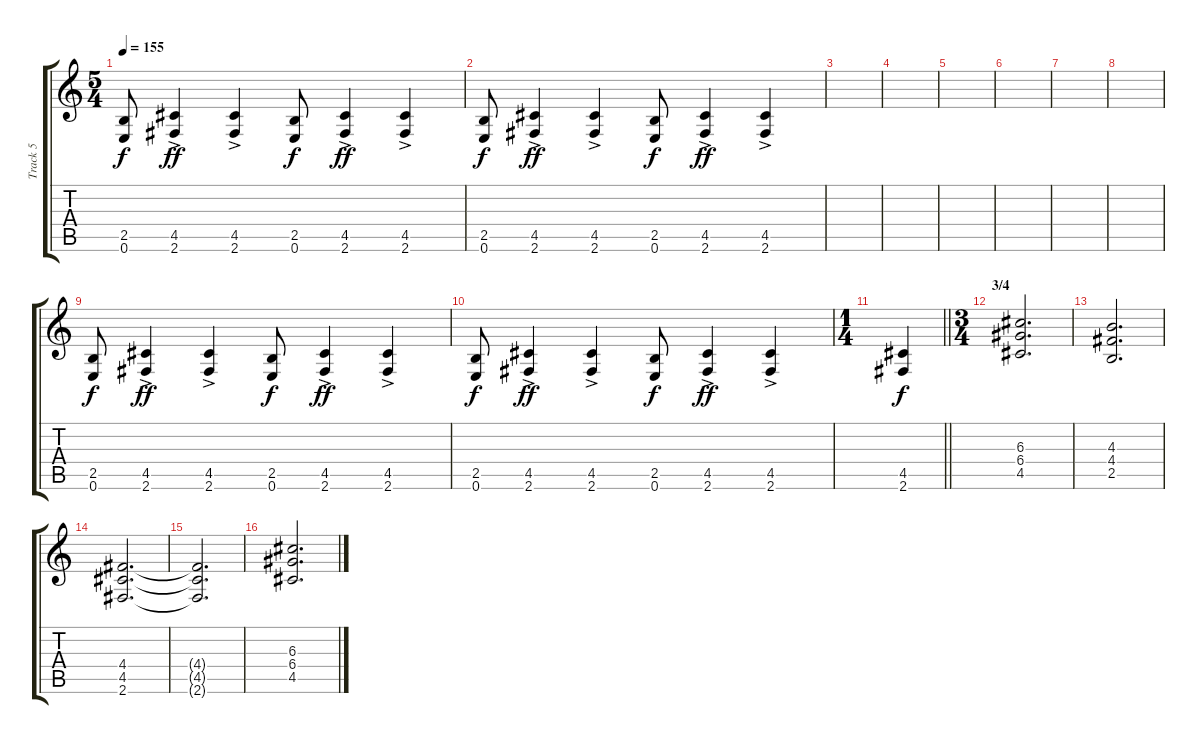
\track ("Track 5" "Track 5") {instrument distortionguitar}
\staff {score tabs}
\tuning (E4 B3 G3 D3 A2 E2) {hide}
\ts (5 4)
\tempo 155
\clef g2
\ks c
(2.5 0.6).8{dy f} (4.5{ac} 2.6).4{dy ff} (4.5{ac} 2.6).4 (2.5 0.6).8{dy f} (4.5{ac} 2.6).4{dy ff} (4.5{ac} 2.6).4 |
(2.5 0.6).8{dy f} (4.5{ac} 2.6).4{dy ff} (4.5{ac} 2.6).4 (2.5 0.6).8{dy f} (4.5{ac} 2.6).4{dy ff} (4.5{ac} 2.6).4 |
|
|
|
|
|
|
(2.5 0.6).8{dy f} (4.5{ac} 2.6).4{dy ff} (4.5{ac} 2.6).4 (2.5 0.6).8{dy f} (4.5{ac} 2.6).4{dy ff} (4.5{ac} 2.6).4 |
(2.5 0.6).8{dy f} (4.5{ac} 2.6).4{dy ff} (4.5{ac} 2.6).4 (2.5 0.6).8{dy f} (4.5{ac} 2.6).4{dy ff} (4.5{ac} 2.6).4 |
\ts (1 4)
\barLineRight lightlight
(4.5 2.6).4{dy f} |
\ts (3 4)
\section ("" "3/4")
(6.3 6.4 4.5).2{d} |
(4.3 4.4 2.5).2{d} |
(4.4 4.5 2.6).2{d} |
(4.4{t} 4.5{t} 2.6{t}).2{d} |
(6.3 6.4 4.5).2{d}
